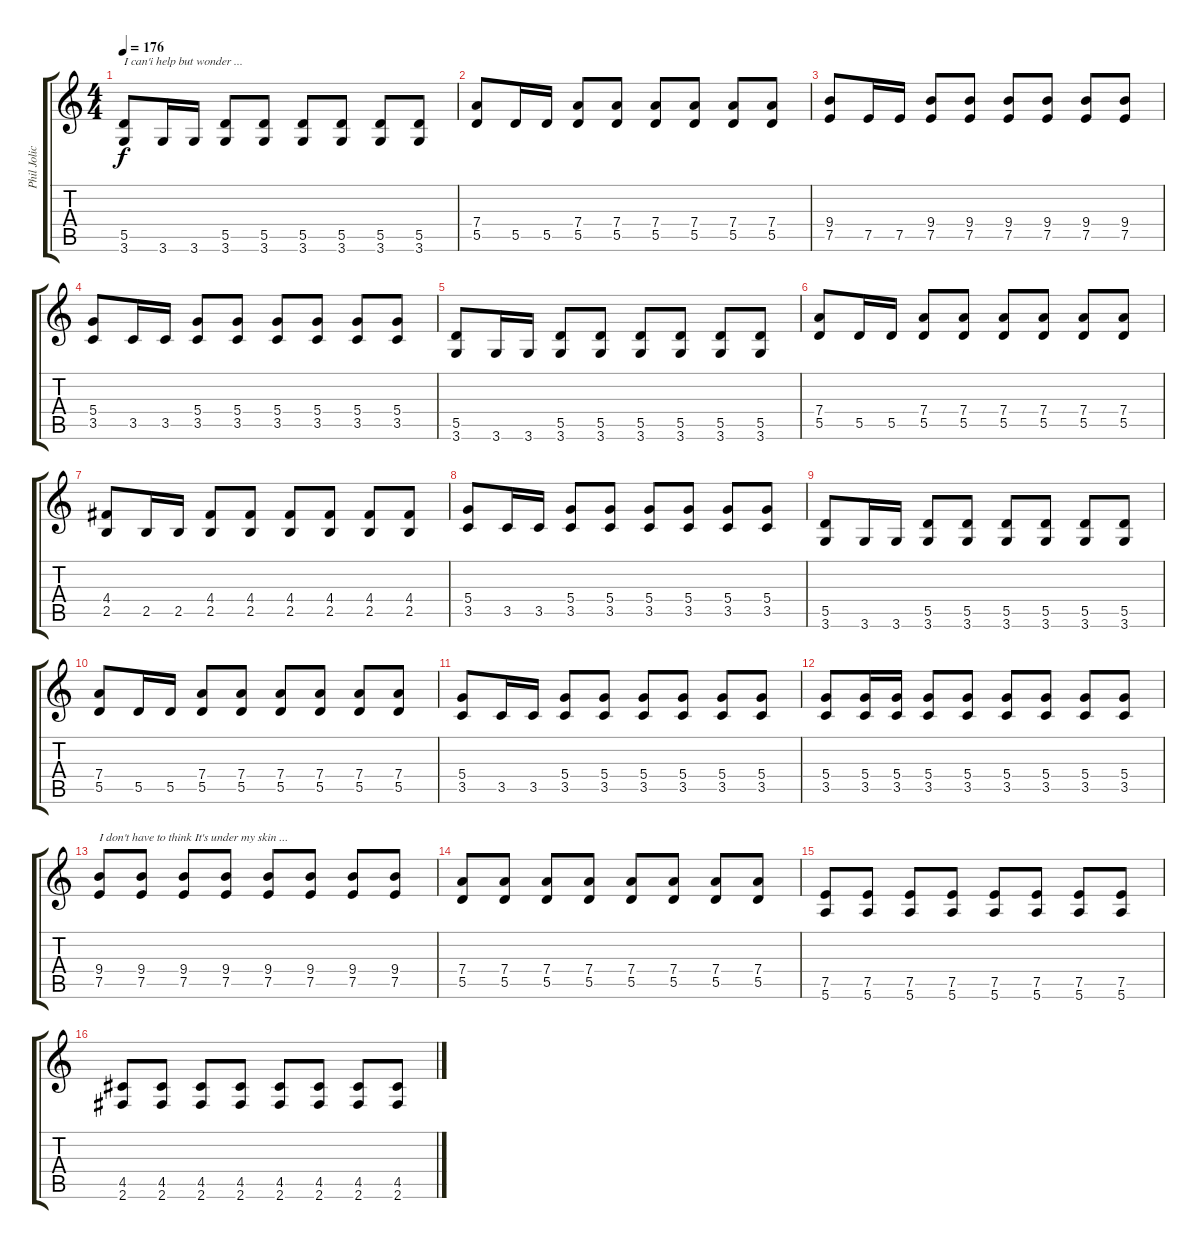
\track ("Phil Jolicoeur  (Guitare)" "Phil Jolic") {instrument distortionguitar}
\staff {score tabs}
\tuning (E4 B3 G3 D3 A2 E2) {hide}
\ts (4 4)
\tempo 176
\clef g2
\ks c
(5.5 3.6).8{txt "I can'i help but wonder ..." dy f} 3.6.16 3.6.16 (5.5 3.6).8 (5.5 3.6).8 (5.5 3.6).8 (5.5 3.6).8 (5.5 3.6).8 (5.5 3.6).8 |
(7.4 5.5).8 5.5.16 5.5.16 (7.4 5.5).8 (7.4 5.5).8 (7.4 5.5).8 (7.4 5.5).8 (7.4 5.5).8 (7.4 5.5).8 |
(9.4 7.5).8 7.5.16 7.5.16 (9.4 7.5).8 (9.4 7.5).8 (9.4 7.5).8 (9.4 7.5).8 (9.4 7.5).8 (9.4 7.5).8 |
(5.4 3.5).8 3.5.16 3.5.16 (5.4 3.5).8 (5.4 3.5).8 (5.4 3.5).8 (5.4 3.5).8 (5.4 3.5).8 (5.4 3.5).8 |
(5.5 3.6).8 3.6.16 3.6.16 (5.5 3.6).8 (5.5 3.6).8 (5.5 3.6).8 (5.5 3.6).8 (5.5 3.6).8 (5.5 3.6).8 |
(7.4 5.5).8 5.5.16 5.5.16 (7.4 5.5).8 (7.4 5.5).8 (7.4 5.5).8 (7.4 5.5).8 (7.4 5.5).8 (7.4 5.5).8 |
(4.4 2.5).8 2.5.16 2.5.16 (4.4 2.5).8 (4.4 2.5).8 (4.4 2.5).8 (4.4 2.5).8 (4.4 2.5).8 (4.4 2.5).8 |
(5.4 3.5).8 3.5.16 3.5.16 (5.4 3.5).8 (5.4 3.5).8 (5.4 3.5).8 (5.4 3.5).8 (5.4 3.5).8 (5.4 3.5).8 |
(5.5 3.6).8 3.6.16 3.6.16 (5.5 3.6).8 (5.5 3.6).8 (5.5 3.6).8 (5.5 3.6).8 (5.5 3.6).8 (5.5 3.6).8 |
(7.4 5.5).8 5.5.16 5.5.16 (7.4 5.5).8 (7.4 5.5).8 (7.4 5.5).8 (7.4 5.5).8 (7.4 5.5).8 (7.4 5.5).8 |
(5.4 3.5).8 3.5.16 3.5.16 (5.4 3.5).8 (5.4 3.5).8 (5.4 3.5).8 (5.4 3.5).8 (5.4 3.5).8 (5.4 3.5).8 |
(5.4 3.5).8 (5.4 3.5).16 (5.4 3.5).16 (5.4 3.5).8 (5.4 3.5).8 (5.4 3.5).8 (5.4 3.5).8 (5.4 3.5).8 (5.4 3.5).8 |
(9.4 7.5).8{txt "I don't have to think It's under my skin ..."} (9.4 7.5).8 (9.4 7.5).8 (9.4 7.5).8 (9.4 7.5).8 (9.4 7.5).8 (9.4 7.5).8 (9.4 7.5).8 |
(7.4 5.5).8 (7.4 5.5).8 (7.4 5.5).8 (7.4 5.5).8 (7.4 5.5).8 (7.4 5.5).8 (7.4 5.5).8 (7.4 5.5).8 |
(7.5 5.6).8 (7.5 5.6).8 (7.5 5.6).8 (7.5 5.6).8 (7.5 5.6).8 (7.5 5.6).8 (7.5 5.6).8 (7.5 5.6).8 |
(4.5 2.6).8 (4.5 2.6).8 (4.5 2.6).8 (4.5 2.6).8 (4.5 2.6).8 (4.5 2.6).8 (4.5 2.6).8 (4.5 2.6).8
